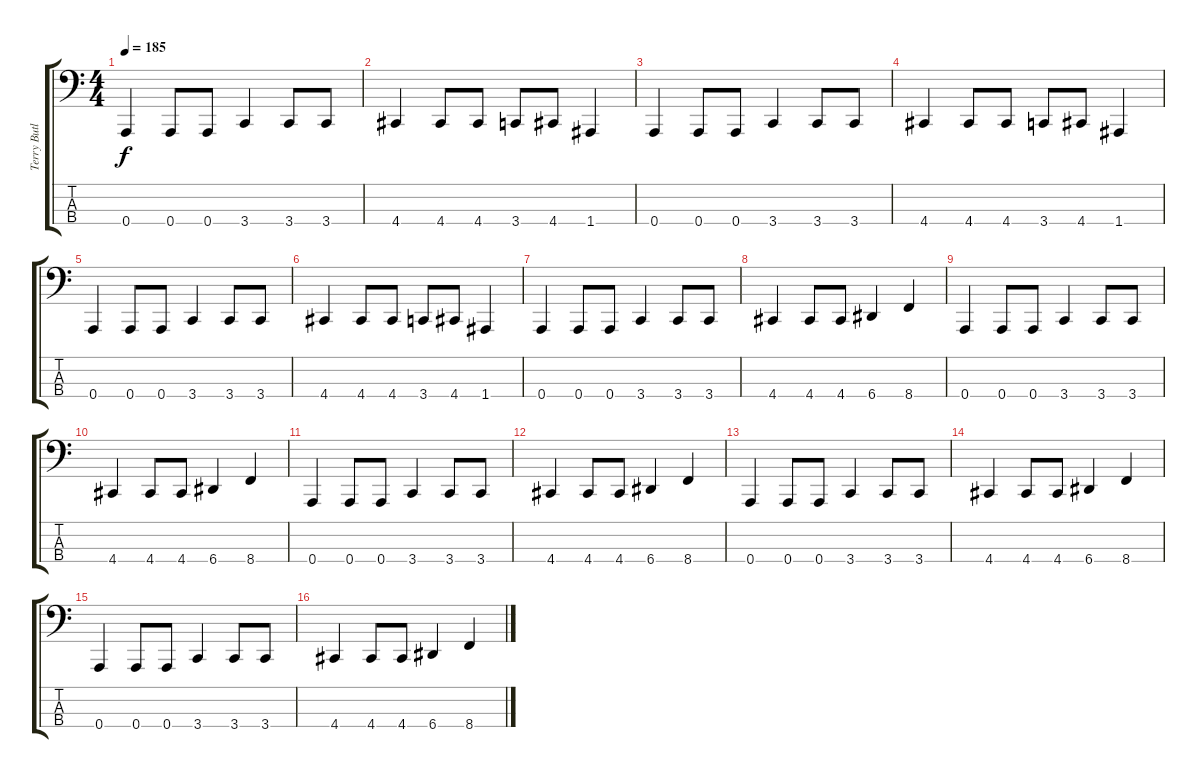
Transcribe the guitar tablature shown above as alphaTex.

\track ("Terry Butler (Bass)" "Terry Butl") {instrument electricbassfinger}
\staff {score tabs}
\tuning (D2 A1 E1 A0) {hide}
\ts (4 4)
\tempo 185
\clef f4
\ks c
0.4.4{dy f} 0.4.8 0.4.8 3.4.4 3.4.8 3.4.8 |
4.4.4 4.4.8 4.4.8 3.4.8 4.4.8 1.4.4 |
0.4.4 0.4.8 0.4.8 3.4.4 3.4.8 3.4.8 |
4.4.4 4.4.8 4.4.8 3.4.8 4.4.8 1.4.4 |
0.4.4 0.4.8 0.4.8 3.4.4 3.4.8 3.4.8 |
4.4.4 4.4.8 4.4.8 3.4.8 4.4.8 1.4.4 |
0.4.4 0.4.8 0.4.8 3.4.4 3.4.8 3.4.8 |
4.4.4 4.4.8 4.4.8 6.4.4 8.4.4 |
0.4.4 0.4.8 0.4.8 3.4.4 3.4.8 3.4.8 |
4.4.4 4.4.8 4.4.8 6.4.4 8.4.4 |
0.4.4 0.4.8 0.4.8 3.4.4 3.4.8 3.4.8 |
4.4.4 4.4.8 4.4.8 6.4.4 8.4.4 |
0.4.4 0.4.8 0.4.8 3.4.4 3.4.8 3.4.8 |
4.4.4 4.4.8 4.4.8 6.4.4 8.4.4 |
0.4.4 0.4.8 0.4.8 3.4.4 3.4.8 3.4.8 |
4.4.4 4.4.8 4.4.8 6.4.4 8.4.4
